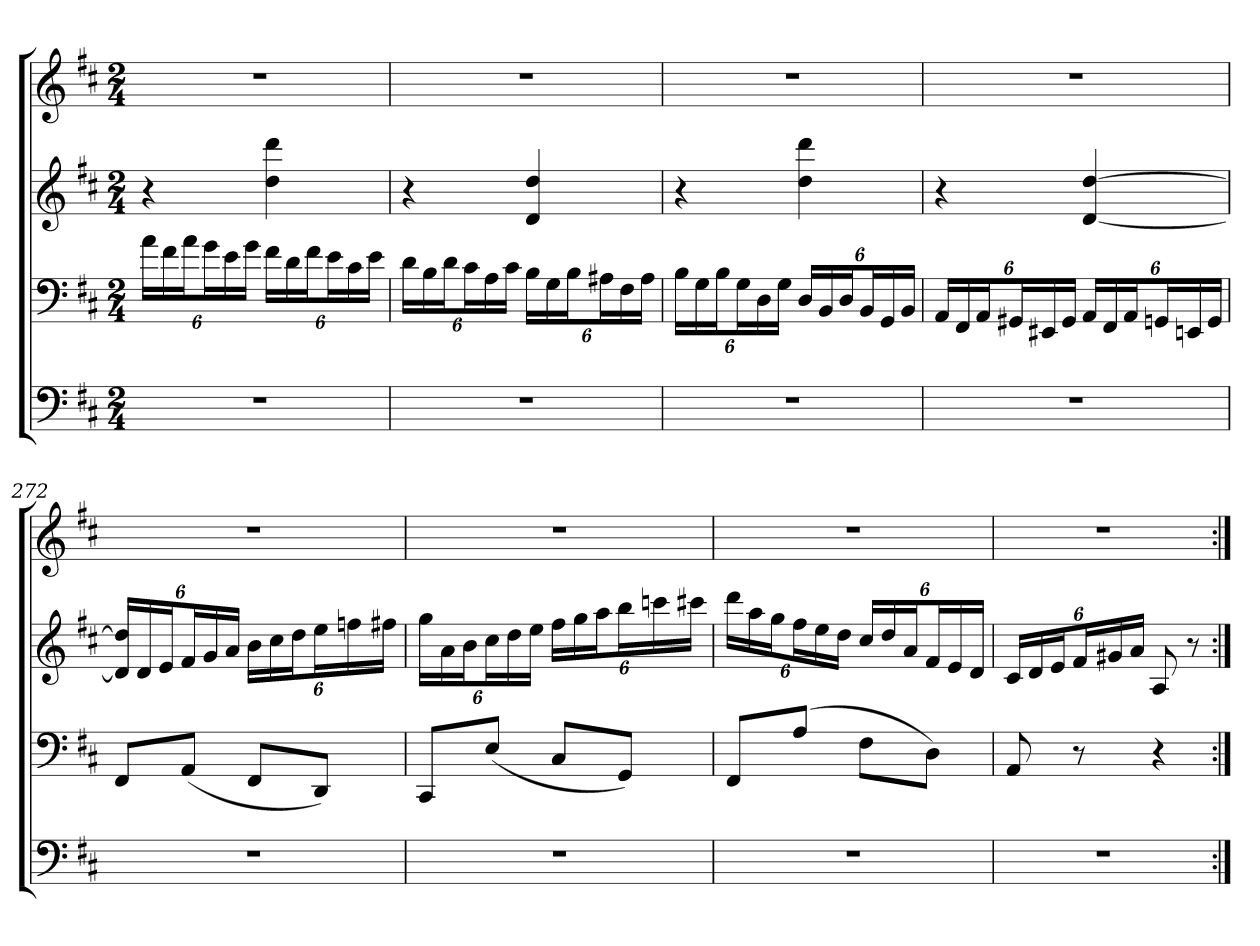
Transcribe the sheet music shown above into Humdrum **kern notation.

**kern	**kern	**kern	**kern
*part4	*part3	*part2	*part1
*staff4	*staff3	*staff2	*staff1
*clefF4	*clefF4	*clefG2	*clefG2
*k[f#c#]	*k[f#c#]	*k[f#c#]	*k[f#c#]
*D:	*D:	*D:	*D:
*M2/4	*M2/4	*M2/4	*M2/4
=	=	=	=
2r	24aLL	4r	2r
.	24f#	.	.
.	24aJ	.	.
.	24gL	.	.
.	24e	.	.
.	24gJJ	.	.
.	24f#LL	4dd 4ddd	.
.	24d	.	.
.	24f#J	.	.
.	24eL	.	.
.	24c#	.	.
.	24eJJ	.	.
=269	=269	=269	=269
2r	24dLL	4r	2r
.	24B	.	.
.	24dJ	.	.
.	24c#L	.	.
.	24A	.	.
.	24c#JJ	.	.
.	24BLL	4d 4dd	.
.	24G	.	.
.	24BJ	.	.
.	24A#XL	.	.
.	24F#	.	.
.	24A#JJ	.	.
=270	=270	=270	=270
2r	24BLL	4r	2r
.	24G	.	.
.	24BJ	.	.
.	24GL	.	.
.	24D	.	.
.	24GJJ	.	.
.	24DLL	4dd 4ddd	.
.	24BB	.	.
.	24DJ	.	.
.	24BBL	.	.
.	24GG	.	.
.	24BBJJ	.	.
=271	=271	=271	=271
2r	24AALL	4r	2r
.	24FF#	.	.
.	24AAJ	.	.
.	24GG#XL	.	.
.	24EE#X	.	.
.	24GG#JJ	.	.
.	24AALL	[4d [4dd	.
.	24FF#	.	.
.	24AAJ	.	.
.	24GGnL	.	.
.	24EEn	.	.
.	24GGJJ	.	.
=272	=272	=272	=272
2r	8FF#L	24d] 24dd]LL	2r
.	.	24d	.
.	.	24eJ	.
.	(8AAJ	24f#L	.
.	.	24g	.
.	.	24aJJ	.
.	8FF#L	24bLL	.
.	.	24cc#	.
.	.	24ddJ	.
.	8DDJ)	24eeL	.
.	.	24ffn	.
.	.	24ff#XJJ	.
=273	=273	=273	=273
2r	8CC#L	24ggLL	2r
.	.	24a	.
.	.	24bJ	.
.	(8EJ	24cc#L	.
.	.	24dd	.
.	.	24eeJJ	.
.	8C#L	24ff#LL	.
.	.	24gg	.
.	.	24aaJ	.
.	8GGJ)	24bbL	.
.	.	24cccn	.
.	.	24ccc#XJJ	.
=274	=274	=274	=274
2r	8FF#L	24dddLL	2r
.	.	24aa	.
.	.	24ggJ	.
.	(8AJ	24ff#L	.
.	.	24ee	.
.	.	24ddJJ	.
.	8F#L	24cc#LL	.
.	.	24dd	.
.	.	24aJ	.
.	8DJ)	24f#L	.
.	.	24e	.
.	.	24dJJ	.
=275	=275	=275	=275
2r	8AA	24c#LL	2r
.	.	24d	.
.	.	24eJ	.
.	8r	24f#L	.
.	.	24g#X	.
.	.	24aJJ	.
.	4r	8A	.
.	.	8r	.
=:|!	=:|!	=:|!	=:|!
*-	*-	*-	*-
